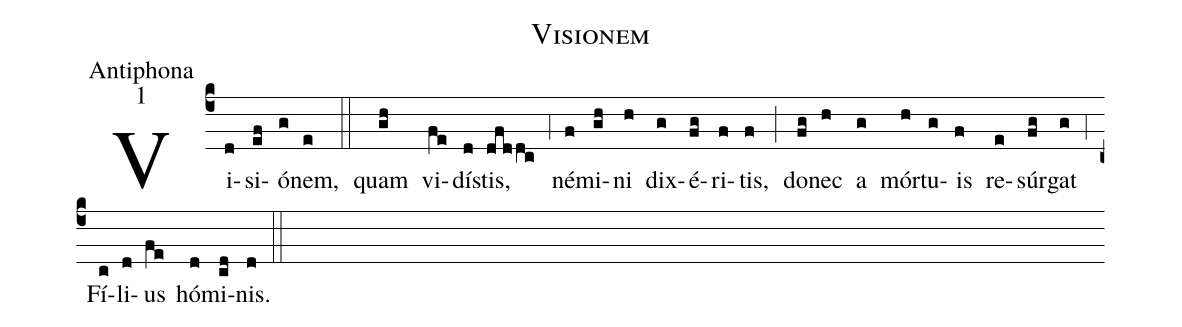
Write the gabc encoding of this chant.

name:Visionem;
office-part:Antiphona;
mode:1;
%%
(c4) Vi(d)si(ef)ó(g)nem,(e) (::) quam(gh) vi(fe)dí(d)stis,(dfddc) (;4) né(f)mi(gh)ni(h) dix(g)é(fg)ri(f)tis,(f) (;) do(fg)nec(h) a(g) mór(h)tu(g)is(f) re(e)súr(fg)gat(g) (;4) Fí(c)li(d)us(fe) hó(d)mi(cd)nis.(d) (::)
